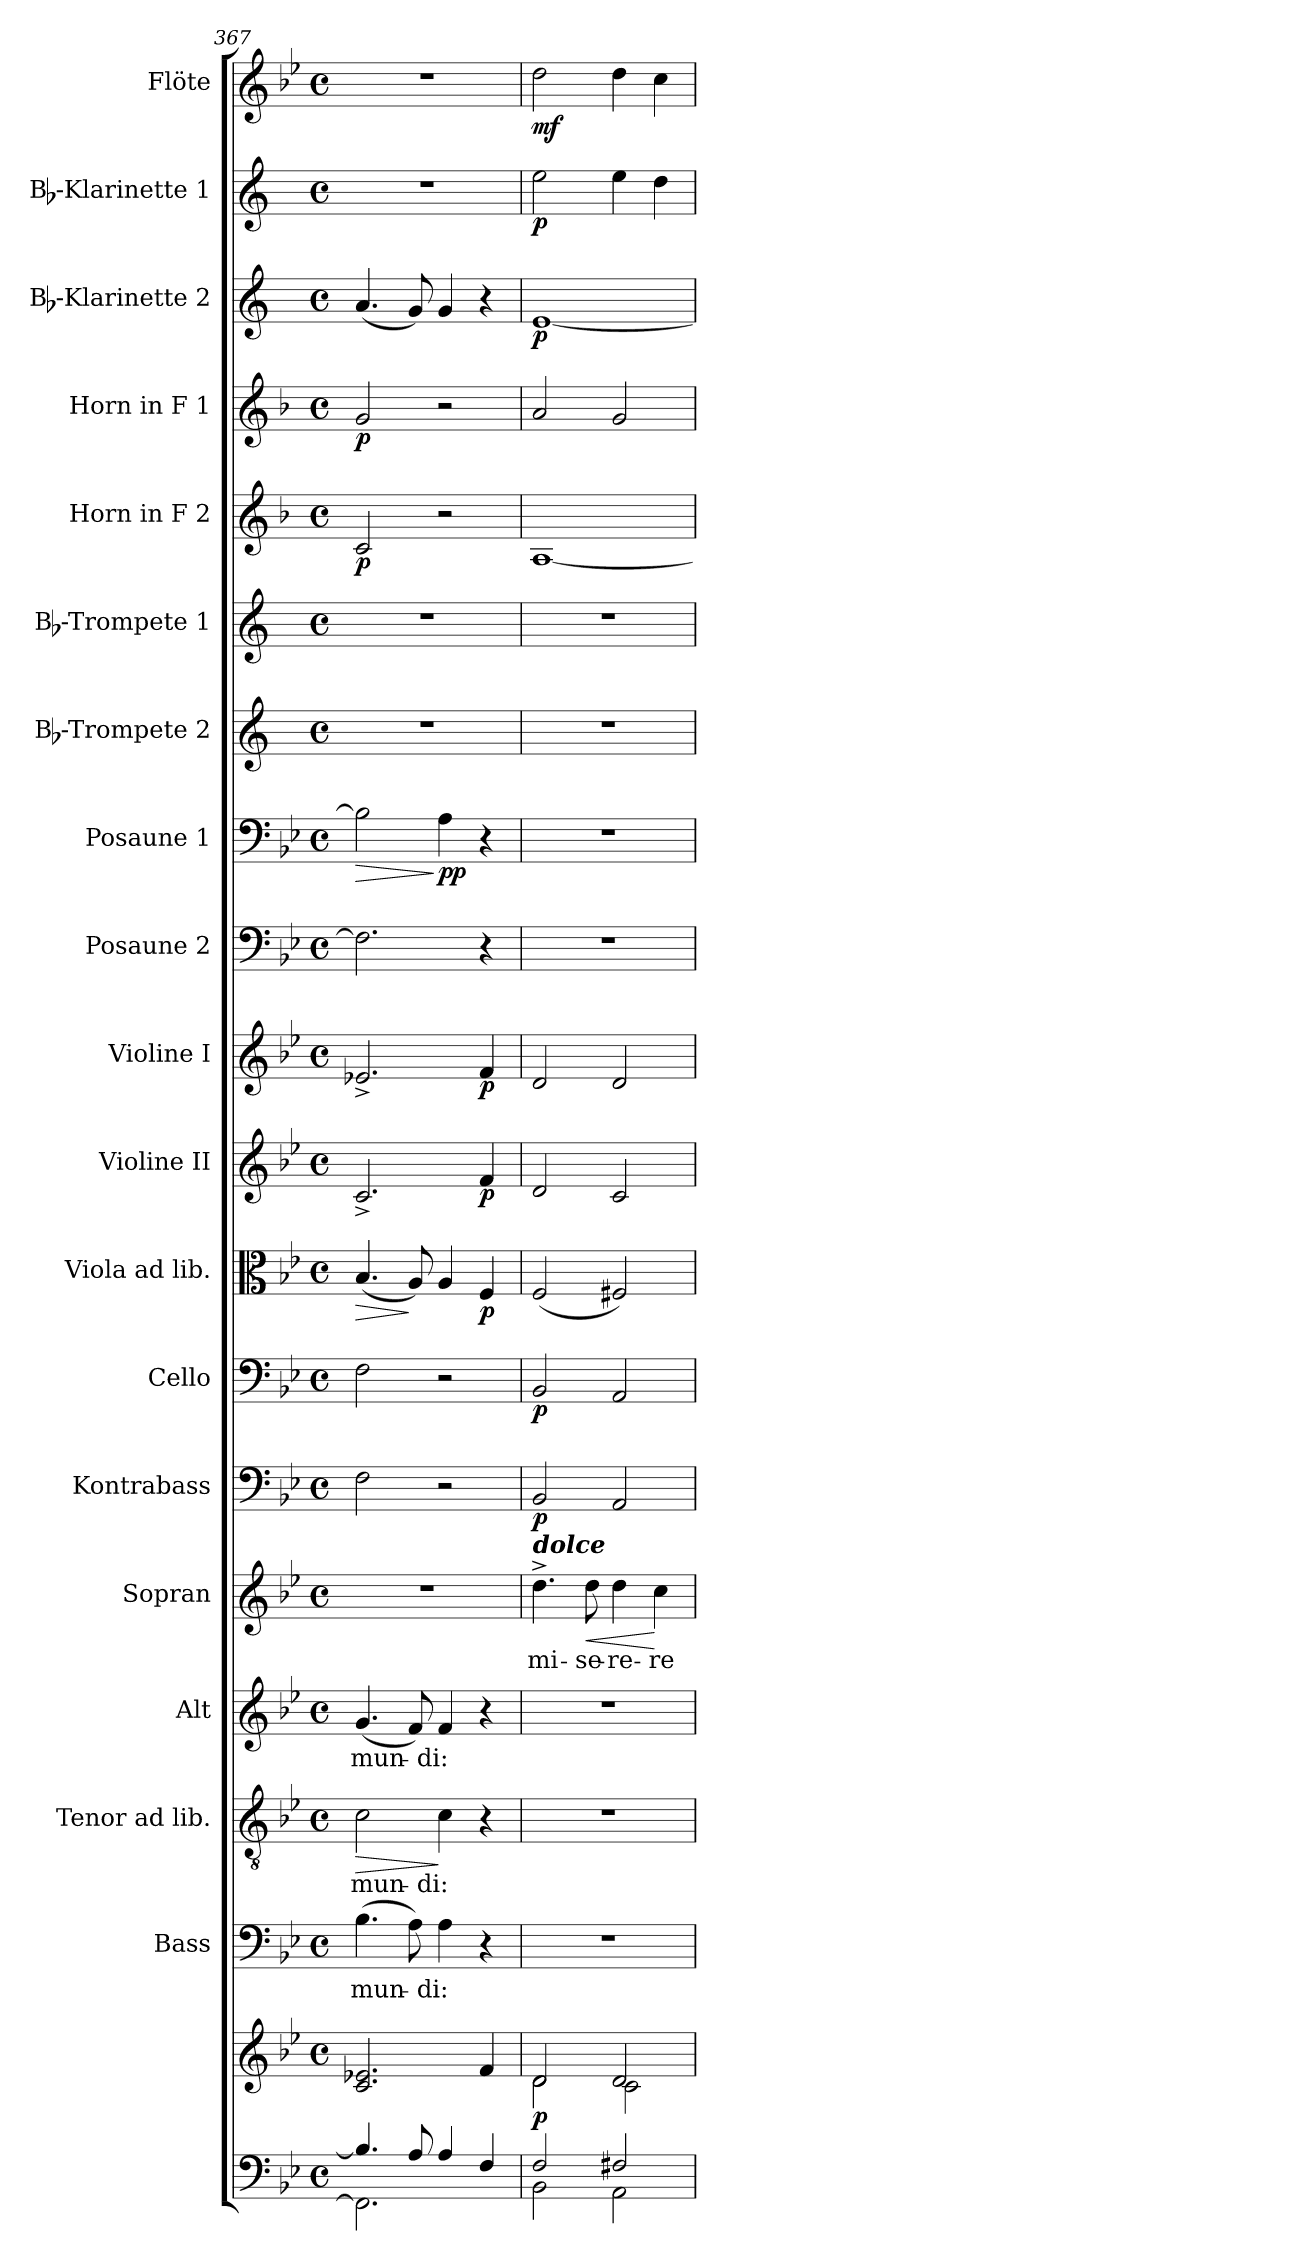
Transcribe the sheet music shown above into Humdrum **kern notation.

**kern	**kern	**dynam	**kern	**text	**kern	**text	**dynam	**kern	**text	**kern	**text	**dynam	**kern	**dynam	**kern	**dynam	**kern	**dynam	**kern	**dynam	**kern	**dynam	**kern	**kern	**dynam	**kern	**kern	**kern	**dynam	**kern	**dynam	**kern	**dynam	**kern	**dynam	**kern	**dynam
*part19	*part19	*part19	*part18	*part18	*part17	*part17	*part17	*part16	*part16	*part15	*part15	*part15	*part14	*part14	*part13	*part13	*part12	*part12	*part11	*part11	*part10	*part10	*part9	*part8	*part8	*part7	*part6	*part5	*part5	*part4	*part4	*part3	*part3	*part2	*part2	*part1	*part1
*staff20	*staff19	*staff19/20	*staff18	*staff18	*staff17	*staff17	*staff17	*staff16	*staff16	*staff15	*staff15	*staff15	*staff14	*staff14	*staff13	*staff13	*staff12	*staff12	*staff11	*staff11	*staff10	*staff10	*staff9	*staff8	*staff8	*staff7	*staff6	*staff5	*staff5	*staff4	*staff4	*staff3	*staff3	*staff2	*staff2	*staff1	*staff1
*	*	*	*I"Bass	*	*I"Tenor ad lib.	*	*	*I"Alt	*	*I"Sopran	*	*	*I"Kontrabass	*	*I"Cello	*	*I"Viola ad lib.	*	*I"Violine II	*	*I"Violine I	*	*I"Posaune 2	*I"Posaune 1	*	*I"Bb-Trompete 2	*I"Bb-Trompete 1	*I"Horn in F 2	*	*I"Horn in F 1	*	*I"Bb-Klarinette 2	*	*I"Bb-Klarinette 1	*	*I"Flöte	*
*	*	*	*I'B.	*	*I'T.	*	*	*I'A.	*	*I'S.	*	*	*I'Kb.	*	*	*	*I'Vla.	*	*I'Vl. II	*	*I'Vl. I	*	*I'Pos. 2	*I'Pos. 1	*	*I'Bb Trp. 2	*I'Bb Trp. 1	*	*	*	*	*I'Bb Kl. 2	*	*I'Bb Kl. 1	*	*I'Fl.	*
*clefF4	*clefG2	*	*clefF4	*	*clefGv2	*	*	*clefG2	*	*clefG2	*	*	*clefF4	*	*clefF4	*	*clefC3	*	*clefG2	*	*clefG2	*	*clefF4	*clefF4	*	*clefG2	*clefG2	*clefG2	*	*clefG2	*	*clefG2	*	*clefG2	*	*clefG2	*
*	*	*	*	*	*	*	*	*	*	*	*	*	*ITrd7c12	*	*	*	*	*	*	*	*	*	*	*	*	*ITrd1c2	*ITrd1c2	*ITrd4c7	*	*ITrd4c7	*	*ITrd1c2	*	*ITrd1c2	*	*	*
*k[b-e-]	*k[b-e-]	*	*k[b-e-]	*	*k[b-e-]	*	*	*k[b-e-]	*	*k[b-e-]	*	*	*k[b-e-]	*	*k[b-e-]	*	*k[b-e-]	*	*k[b-e-]	*	*k[b-e-]	*	*k[b-e-]	*k[b-e-]	*	*k[b-e-]	*k[b-e-]	*k[b-e-]	*	*k[b-e-]	*	*k[b-e-]	*	*k[b-e-]	*	*k[b-e-]	*
*B-:	*B-:	*	*B-:	*	*B-:	*	*	*B-:	*	*B-:	*	*	*B-:	*	*B-:	*	*B-:	*	*B-:	*	*B-:	*	*B-:	*B-:	*	*B-:	*B-:	*B-:	*	*B-:	*	*B-:	*	*B-:	*	*B-:	*
*M4/4	*M4/4	*	*M4/4	*	*M4/4	*	*	*M4/4	*	*M4/4	*	*	*M4/4	*	*M4/4	*	*M4/4	*	*M4/4	*	*M4/4	*	*M4/4	*M4/4	*	*M4/4	*M4/4	*M4/4	*	*M4/4	*	*M4/4	*	*M4/4	*	*M4/4	*
*met(c)	*met(c)	*	*met(c)	*	*met(c)	*	*	*met(c)	*	*met(c)	*	*	*met(c)	*	*met(c)	*	*met(c)	*	*met(c)	*	*met(c)	*	*met(c)	*met(c)	*	*met(c)	*met(c)	*met(c)	*	*met(c)	*	*met(c)	*	*met(c)	*	*met(c)	*
=367	=367	=367	=367	=367	=367	=367	=367	=367	=367	=367	=367	=367	=367	=367	=367	=367	=367	=367	=367	=367	=367	=367	=367	=367	=367	=367	=367	=367	=367	=367	=367	=367	=367	=367	=367	=367	=367
*^	*	*	*	*	*	*	*	*	*	*	*	*	*	*	*	*	*	*	*	*	*	*	*	*	*	*	*	*	*	*	*	*	*	*	*	*	*
!	!	!	!	!	!LO:LY:b	!	!LO:LY:b	!LO:HP:b	!	!LO:LY:b	!	!	!	!	!	!	!	!	!LO:HP:b	!	!	!	!	!	!	!LO:HP:b	!	!	!	!LO:DY:b	!	!LO:DY:b	!	!	!	!	!	!
4.B-/]	2.FF\]	2.c/ 2.e-X/	.	(>4.B-\	mun-	2c\	mun-	>	(<4.g/	mun-	1r	.	.	2FF\	.	2F\	.	(<4.B-/	>	2.c^</	.	2.e-X^</	.	2.F\]	2B-\]	>	1r	1r	2F/	p	2c/	p	(<4.g/	.	1r	.	1r	.
8A/	.	.	.	8A\)	.	.	.	.	8f/)	.	.	.	.	.	.	.	.	8A/)	]	.	.	.	.	.	.	.	.	.	.	.	.	.	8f/)	.	.	.	.	.
!	!	!	!	!	!LO:LY:b	!	!LO:LY:b	!	!	!LO:LY:b	!	!	!	!	!	!	!	!	!	!	!	!	!	!	!	!LO:DY:n=1:b	!	!	!	!	!	!	!	!	!	!	!	!
4A/	.	.	.	4A\	-di:	4c\	-di:	]	4f/	-di:	.	.	.	2r	.	2r	.	4A/	.	.	.	.	.	.	4A\	] pp	.	.	2r	.	2r	.	4f/	.	.	.	.	.
!	!	!	!	!	!	!	!	!	!	!	!	!	!	!	!	!	!	!	!LO:DY:b	!	!LO:DY:b	!	!LO:DY:b	!	!	!	!	!	!	!	!	!	!	!	!	!	!	!
4F/	4ryy	4f/	.	4r	.	4r	.	.	4r	.	.	.	.	.	.	.	.	4F/	p	4f/	p	4f/	p	4r	4r	.	.	.	.	.	.	.	4r	.	.	.	.	.
=368	=368	=368	=368	=368	=368	=368	=368	=368	=368	=368	=368	=368	=368	=368	=368	=368	=368	=368	=368	=368	=368	=368	=368	=368	=368	=368	=368	=368	=368	=368	=368	=368	=368	=368	=368	=368	=368	=368
*	*	*^	*	*	*	*	*	*	*	*	*	*	*	*	*	*	*	*	*	*	*	*	*	*	*	*	*	*	*	*	*	*	*	*	*	*	*	*
!	!	!	!	!	!	!	!	!	!	!	!	!LO:TX:a:Bi:t=dolce	!	!	!	!	!	!	!	!	!	!	!	!	!	!	!	!	!	!	!	!	!	!	!	!	!	!	!
!	!	!	!	!LO:DY:b	!	!	!	!	!	!	!	!	!LO:LY:b	!	!	!LO:DY:b	!	!LO:DY:b	!	!	!	!	!	!	!	!	!	!	!	!	!	!	!	!	!LO:DY:b	!	!LO:DY:b	!	!LO:DY:b
2F/	2BB-\	2d/	2d\	p	1r	.	1r	.	.	1r	.	4.dd^>\	mi-	.	2BBB-/	p	2BB-/	p	(<2F/	.	2d/	.	2d/	.	1r	1r	.	1r	1r	[1D	.	2d/	.	[1d	p	2dd\	p	2dd\	mf
!	!	!	!	!	!	!	!	!	!	!	!	!	!LO:LY:b	!LO:HP:b	!	!	!	!	!	!	!	!	!	!	!	!	!	!	!	!	!	!	!	!	!	!	!	!	!
.	.	.	.	.	.	.	.	.	.	.	.	8dd\	-se-	<	.	.	.	.	.	.	.	.	.	.	.	.	.	.	.	.	.	.	.	.	.	.	.	.	.
!	!	!	!	!	!	!	!	!	!	!	!	!	!LO:LY:b	!	!	!	!	!	!	!	!	!	!	!	!	!	!	!	!	!	!	!	!	!	!	!	!	!	!
2F#X/	2AA\	2d/	2c\	.	.	.	.	.	.	.	.	4dd\	-re-	.	2AAA/	.	2AA/	.	2F#X/)	.	2c/	.	2d/	.	.	.	.	.	.	.	.	2c/	.	.	.	4dd\	.	4dd\	.
!	!	!	!	!	!	!	!	!	!	!	!	!	!LO:LY:b	!	!	!	!	!	!	!	!	!	!	!	!	!	!	!	!	!	!	!	!	!	!	!	!	!	!
.	.	.	.	.	.	.	.	.	.	.	.	4cc\	-re	[	.	.	.	.	.	.	.	.	.	.	.	.	.	.	.	.	.	.	.	.	.	4cc\	.	4cc\	.
*v	*v	*	*	*	*	*	*	*	*	*	*	*	*	*	*	*	*	*	*	*	*	*	*	*	*	*	*	*	*	*	*	*	*	*	*	*	*	*	*
*	*v	*v	*	*	*	*	*	*	*	*	*	*	*	*	*	*	*	*	*	*	*	*	*	*	*	*	*	*	*	*	*	*	*	*	*	*	*	*
=	=	=	=	=	=	=	=	=	=	=	=	=	=	=	=	=	=	=	=	=	=	=	=	=	=	=	=	=	=	=	=	=	=	=	=	=	=
*-	*-	*-	*-	*-	*-	*-	*-	*-	*-	*-	*-	*-	*-	*-	*-	*-	*-	*-	*-	*-	*-	*-	*-	*-	*-	*-	*-	*-	*-	*-	*-	*-	*-	*-	*-	*-	*-
